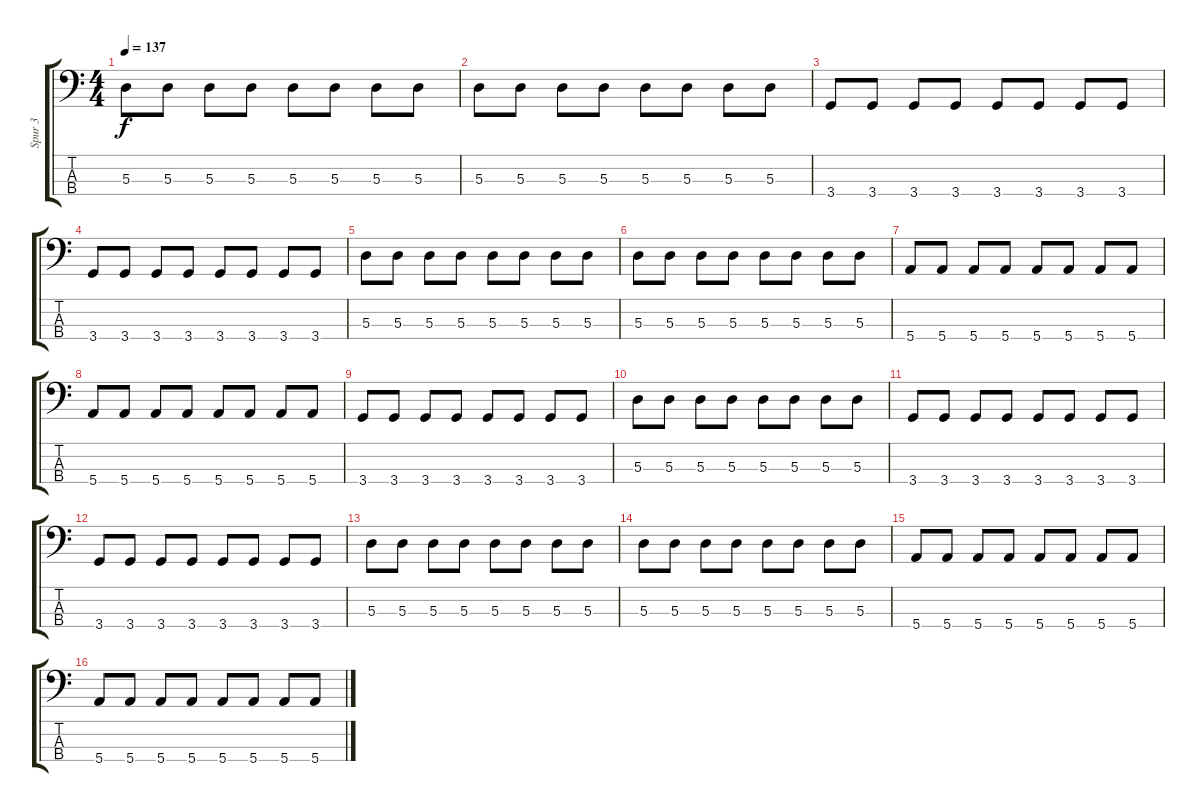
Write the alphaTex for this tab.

\track ("Spur 3" "Spur 3") {instrument electricbassfinger}
\staff {score tabs}
\tuning (G2 D2 A1 E1) {hide}
\ts (4 4)
\tempo 137
\clef f4
\ks c
5.3.8{dy f} 5.3.8 5.3.8 5.3.8 5.3.8 5.3.8 5.3.8 5.3.8 |
5.3.8 5.3.8 5.3.8 5.3.8 5.3.8 5.3.8 5.3.8 5.3.8 |
3.4.8 3.4.8 3.4.8 3.4.8 3.4.8 3.4.8 3.4.8 3.4.8 |
3.4.8 3.4.8 3.4.8 3.4.8 3.4.8 3.4.8 3.4.8 3.4.8 |
5.3.8 5.3.8 5.3.8 5.3.8 5.3.8 5.3.8 5.3.8 5.3.8 |
5.3.8 5.3.8 5.3.8 5.3.8 5.3.8 5.3.8 5.3.8 5.3.8 |
5.4.8 5.4.8 5.4.8 5.4.8 5.4.8 5.4.8 5.4.8 5.4.8 |
5.4.8 5.4.8 5.4.8 5.4.8 5.4.8 5.4.8 5.4.8 5.4.8 |
3.4.8 3.4.8 3.4.8 3.4.8 3.4.8 3.4.8 3.4.8 3.4.8 |
5.3.8 5.3.8 5.3.8 5.3.8 5.3.8 5.3.8 5.3.8 5.3.8 |
3.4.8 3.4.8 3.4.8 3.4.8 3.4.8 3.4.8 3.4.8 3.4.8 |
3.4.8 3.4.8 3.4.8 3.4.8 3.4.8 3.4.8 3.4.8 3.4.8 |
5.3.8 5.3.8 5.3.8 5.3.8 5.3.8 5.3.8 5.3.8 5.3.8 |
5.3.8 5.3.8 5.3.8 5.3.8 5.3.8 5.3.8 5.3.8 5.3.8 |
5.4.8 5.4.8 5.4.8 5.4.8 5.4.8 5.4.8 5.4.8 5.4.8 |
5.4.8 5.4.8 5.4.8 5.4.8 5.4.8 5.4.8 5.4.8 5.4.8
